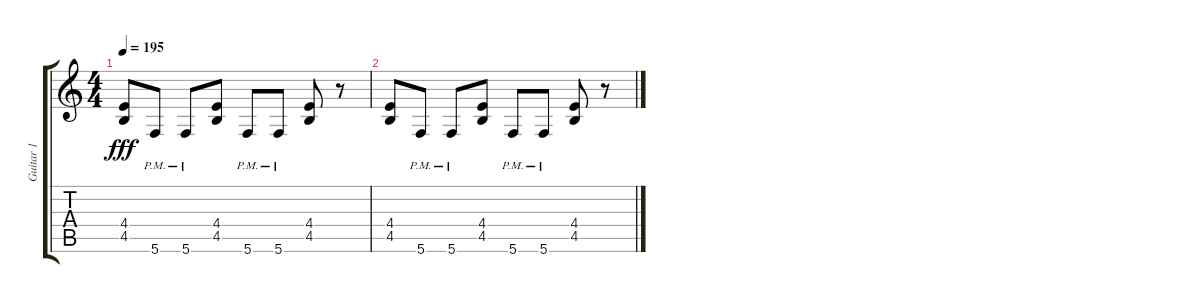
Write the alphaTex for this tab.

\track ("Guitar 1" "Guitar 1") {instrument distortionguitar}
\staff {score tabs}
\tuning (D4 A3 F3 C3 G2 C2) {hide}
\ts (4 4)
\tempo 195
\clef g2
\ks c
(4.4 4.5).8{dy fff} 5.6{pm}.8 5.6{pm}.8 (4.4 4.5).8 5.6{pm}.8 5.6{pm}.8 (4.4 4.5).8 r.8 |
(4.4 4.5).8 5.6{pm}.8 5.6{pm}.8 (4.4 4.5).8 5.6{pm}.8 5.6{pm}.8 (4.4 4.5).8 r.8
